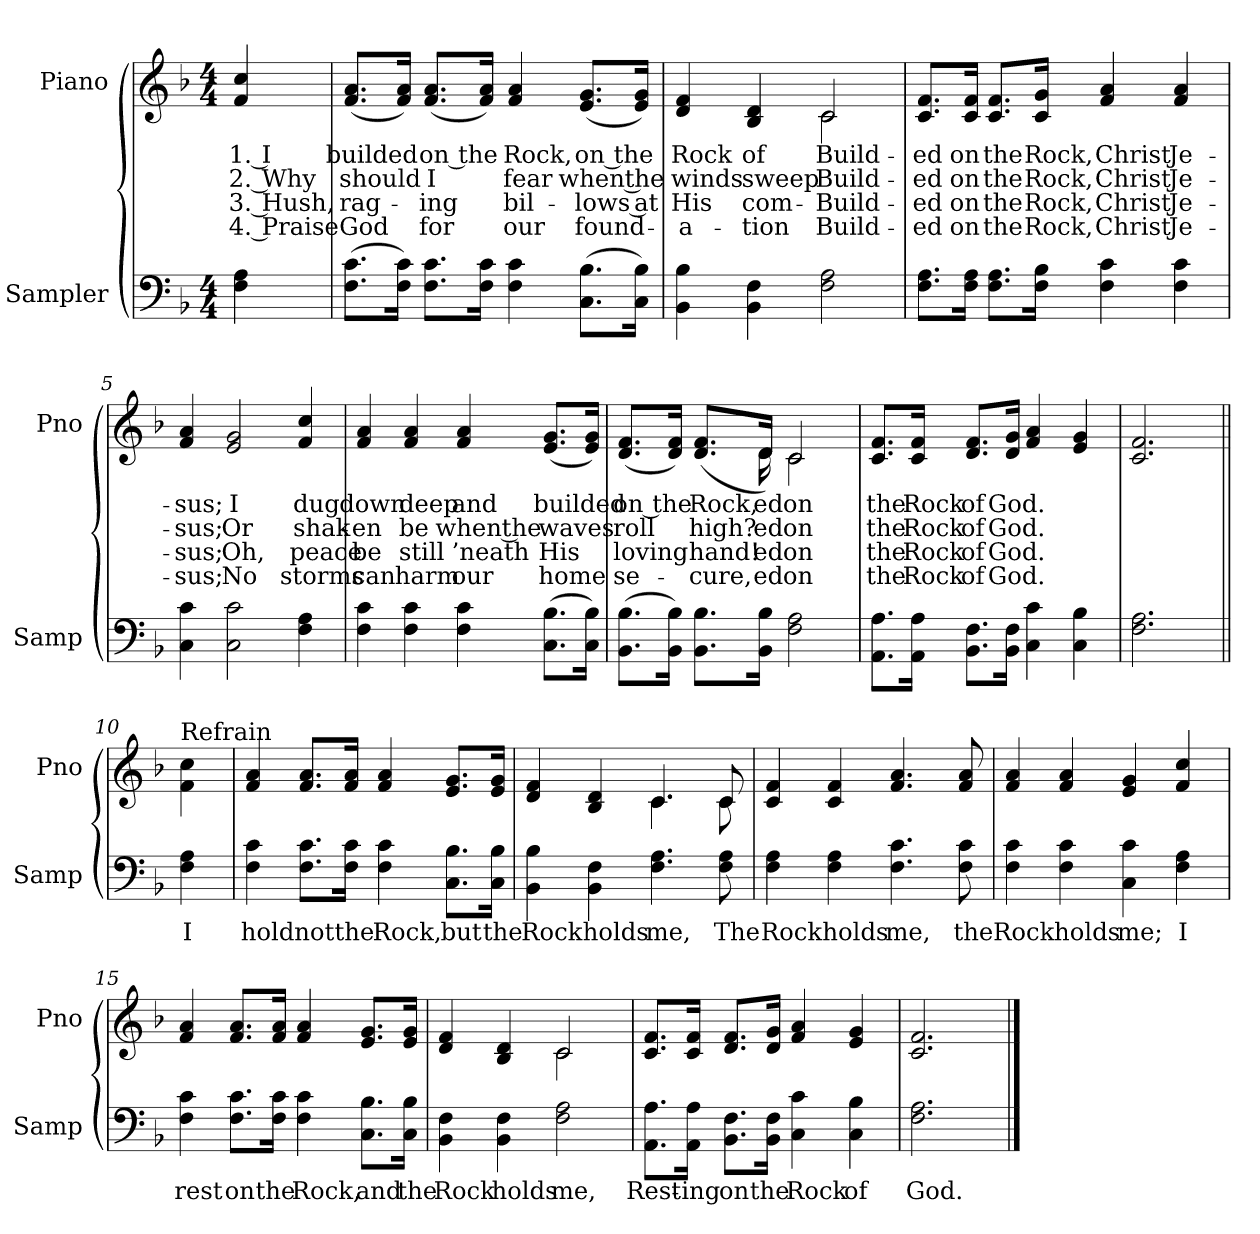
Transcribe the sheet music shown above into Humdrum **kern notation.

**kern	**text	**kern	**text	**text	**text	**text
*part2	*part2	*part1	*part1	*part1	*part1	*part1
*staff2	*staff2	*staff1	*staff1	*staff1	*staff1	*staff1
*I"Sampler	*	*I"Piano	*	*	*	*
*I'Samp	*	*I'Pno	*	*	*	*
*clefF4	*	*clefG2	*	*	*	*
*k[b-]	*	*k[b-]	*	*	*	*
*F:	*	*F:	*	*	*	*
*M4/4	*	*M4/4	*	*	*	*
=1	=1	=1	=1	=1	=1	=1
4F 4A	.	4f 4cc	1. I	2. Why	3. Hush,	4. Praise
=2	=2	=2	=2	=2	=2	=2
(8.F\ 8.c\L	.	(8.f/ 8.a/L	builded	should	rag-	God
16F\ 16c\Jk)	.	16f/ 16a/Jk)	.	.	.	.
8.F\ 8.c\L	.	(8.f/ 8.a/L	on the	I	-ing	for
16F\ 16c\Jk	.	16f/ 16a/Jk)	.	.	.	.
4F 4c	.	4f 4a	Rock,	fear	bil-	our
(8.C\ 8.B-\L	.	(8.e/ 8.g/L	on the	when the	-lows at	found-
16C\ 16B-\Jk)	.	16e/ 16g/Jk)	.	.	.	.
=3	=3	=3	=3	=3	=3	=3
*	*	*^	*	*	*	*
4BB- 4B-	.	4d 4f	2ryy	Rock	winds	His	-a-
4BB- 4F	.	4B- 4d	.	of	sweep	com-	-tion
2F 2A	.	2c/	2c	Build-	Build-	Build-	Build-
*	*	*v	*v	*	*	*	*
=4	=4	=4	=4	=4	=4	=4
8.F\ 8.A\L	.	8.c/ 8.f/L	-ed	-ed	-ed	-ed
16F\ 16A\Jk	.	16c/ 16f/Jk	on	on	on	on
8.F\ 8.A\L	.	8.c/ 8.f/L	the	the	the	the
16F\ 16B-\Jk	.	16c/ 16g/Jk	Rock,	Rock,	Rock,	Rock,
4F 4c	.	4f 4a	Christ	Christ	Christ	Christ
4F 4c	.	4f 4a	Je-	Je-	Je-	Je-
=5	=5	=5	=5	=5	=5	=5
4C 4c	.	4f 4a	-sus;	-sus;	-sus;	-sus;
2C 2c	.	2e 2g	I	Or	Oh,	No
4F 4A	.	4f 4cc	dug	shak-	peace	storms
=6	=6	=6	=6	=6	=6	=6
4F 4c	.	4f 4a	down	-en	be	can
4F 4c	.	4f 4a	deep	be	still	harm
4F 4c	.	4f 4a	and	when the	’neath	our
(8.C\ 8.B-\L	.	(8.e/ 8.g/L	builded	waves	His	home
16C\ 16B-\Jk)	.	16e/ 16g/Jk)	.	.	.	.
=7	=7	=7	=7	=7	=7	=7
*	*	*^	*	*	*	*
(8.BB-\ 8.B-\L	.	(8.d/ 8.f/L	4..ryy	on the	roll	loving	se-
16BB-\ 16B-\Jk)	.	16d/ 16f/Jk)	.	.	.	.	.
8.BB-\ 8.B-\L	.	(8.d/ 8.f/L	.	Rock,	high?	hand!	-cure,
16BB-\ 16B-\Jk	.	16d/Jk)	16d	-ed	-ed	-ed	-ed
2F 2A	.	2c/	2c	on	on	on	on
*	*	*v	*v	*	*	*	*
=8	=8	=8	=8	=8	=8	=8
8.AA\ 8.A\L	.	8.c/ 8.f/L	the	the	the	the
16AA\ 16A\Jk	.	16c/ 16f/Jk	Rock	Rock	Rock	Rock
8.BB-\ 8.F\L	.	8.d/ 8.f/L	of	of	of	of
16BB-\ 16F\Jk	.	16d/ 16g/Jk	God.	God.	God.	God.
4C 4c	.	4f 4a	.	.	.	.
4C 4B-	.	4e 4g	.	.	.	.
=9	=9	=9	=9	=9	=9	=9
2.F 2.A	.	2.c 2.f	.	.	.	.
=10||	=10||	=10||	=10||	=10||	=10||	=10||
!	!	!LO:TX:t=Refrain	!	!	!	!
4F 4A	I	4f\ 4cc\	.	.	.	.
=11	=11	=11	=11	=11	=11	=11
4F 4c	hold	4f 4a	.	.	.	.
8.F\ 8.c\L	not	8.f/ 8.a/L	.	.	.	.
16F\ 16c\Jk	the	16f/ 16a/Jk	.	.	.	.
4F 4c	Rock,	4f 4a	.	.	.	.
8.C\ 8.B-\L	but	8.e/ 8.g/L	.	.	.	.
16C\ 16B-\Jk	the	16e/ 16g/Jk	.	.	.	.
=12	=12	=12	=12	=12	=12	=12
*	*	*^	*	*	*	*
4BB- 4B-	Rock	4d 4f	2ryy	.	.	.	.
4BB- 4F	holds	4B- 4d	.	.	.	.	.
4.F 4.A	me,	4.c/	4.c	.	.	.	.
8F 8A	The	8c/	8c	.	.	.	.
*	*	*v	*v	*	*	*	*
=13	=13	=13	=13	=13	=13	=13
4F 4A	Rock	4c 4f	.	.	.	.
4F 4A	holds	4c 4f	.	.	.	.
4.F 4.c	me,	4.f 4.a	.	.	.	.
8F 8c	the	8f 8a	.	.	.	.
=14	=14	=14	=14	=14	=14	=14
4F 4c	Rock	4f 4a	.	.	.	.
4F 4c	holds	4f 4a	.	.	.	.
4C 4c	me;	4e 4g	.	.	.	.
4F 4A	I	4f 4cc	.	.	.	.
=15	=15	=15	=15	=15	=15	=15
4F 4c	rest	4f 4a	.	.	.	.
8.F\ 8.c\L	on	8.f/ 8.a/L	.	.	.	.
16F\ 16c\Jk	the	16f/ 16a/Jk	.	.	.	.
4F 4c	Rock,	4f 4a	.	.	.	.
8.C\ 8.B-\L	and	8.e/ 8.g/L	.	.	.	.
16C\ 16B-\Jk	the	16e/ 16g/Jk	.	.	.	.
=16	=16	=16	=16	=16	=16	=16
*	*	*^	*	*	*	*
4BB- 4F	Rock	4d 4f	2ryy	.	.	.	.
4BB- 4F	holds	4B- 4d	.	.	.	.	.
2F 2A	me,	2c/	2c	.	.	.	.
*	*	*v	*v	*	*	*	*
=17	=17	=17	=17	=17	=17	=17
8.AA\ 8.A\L	Rest-	8.c/ 8.f/L	.	.	.	.
16AA\ 16A\Jk	-ing	16c/ 16f/Jk	.	.	.	.
8.BB-\ 8.F\L	on	8.d/ 8.f/L	.	.	.	.
16BB-\ 16F\Jk	the	16d/ 16g/Jk	.	.	.	.
4C 4c	Rock	4f 4a	.	.	.	.
4C 4B-	of	4e 4g	.	.	.	.
=18	=18	=18	=18	=18	=18	=18
2.F 2.A	God.	2.c 2.f	.	.	.	.
==	==	==	==	==	==	==
*-	*-	*-	*-	*-	*-	*-
